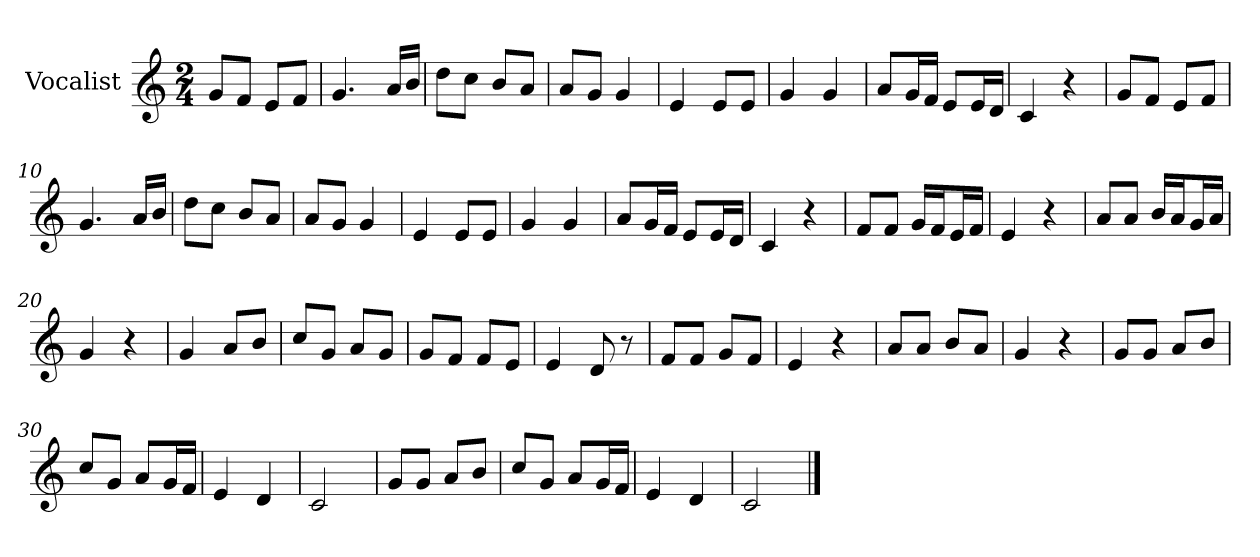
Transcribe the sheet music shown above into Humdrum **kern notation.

**kern
*part1
*staff1
*I"Vocalist
*k[]
*C:
*M2/4
=1
8gL
8fJ
8eL
8fJ
=2
4.g
16aLL
16bJJ
=3
8ddL
8ccJ
8bL
8aJ
=4
8aL
8gJ
4g
=5
4e
8eL
8eJ
=6
4g
4g
=7
8aL
16gL
16fJJ
8eL
16eL
16dJJ
=8
4c
4r
=9
8gL
8fJ
8eL
8fJ
=10
4.g
16aLL
16bJJ
=11
8ddL
8ccJ
8bL
8aJ
=12
8aL
8gJ
4g
=13
4e
8eL
8eJ
=14
4g
4g
=15
8aL
16gL
16fJJ
8eL
16eL
16dJJ
=16
4c
4r
=17
8fL
8fJ
16gLL
16fJ
16eL
16fJJ
=18
4e
4r
=19
8aL
8aJ
16bLL
16aJ
16gL
16aJJ
=20
4g
4r
=21
4g
8aL
8bJ
=22
8ccL
8gJ
8aL
8gJ
=23
8gL
8fJ
8fL
8eJ
=24
4e
8d
8r
=25
8fL
8fJ
8gL
8fJ
=26
4e
4r
=27
8aL
8aJ
8bL
8aJ
=28
4g
4r
=29
8gL
8gJ
8aL
8bJ
=30
8ccL
8gJ
8aL
16gL
16fJJ
=31
4e
4d
=32
2c
=33
8gL
8gJ
8aL
8bJ
=34
8ccL
8gJ
8aL
16gL
16fJJ
=35
4e
4d
=36
2c
==
*-
